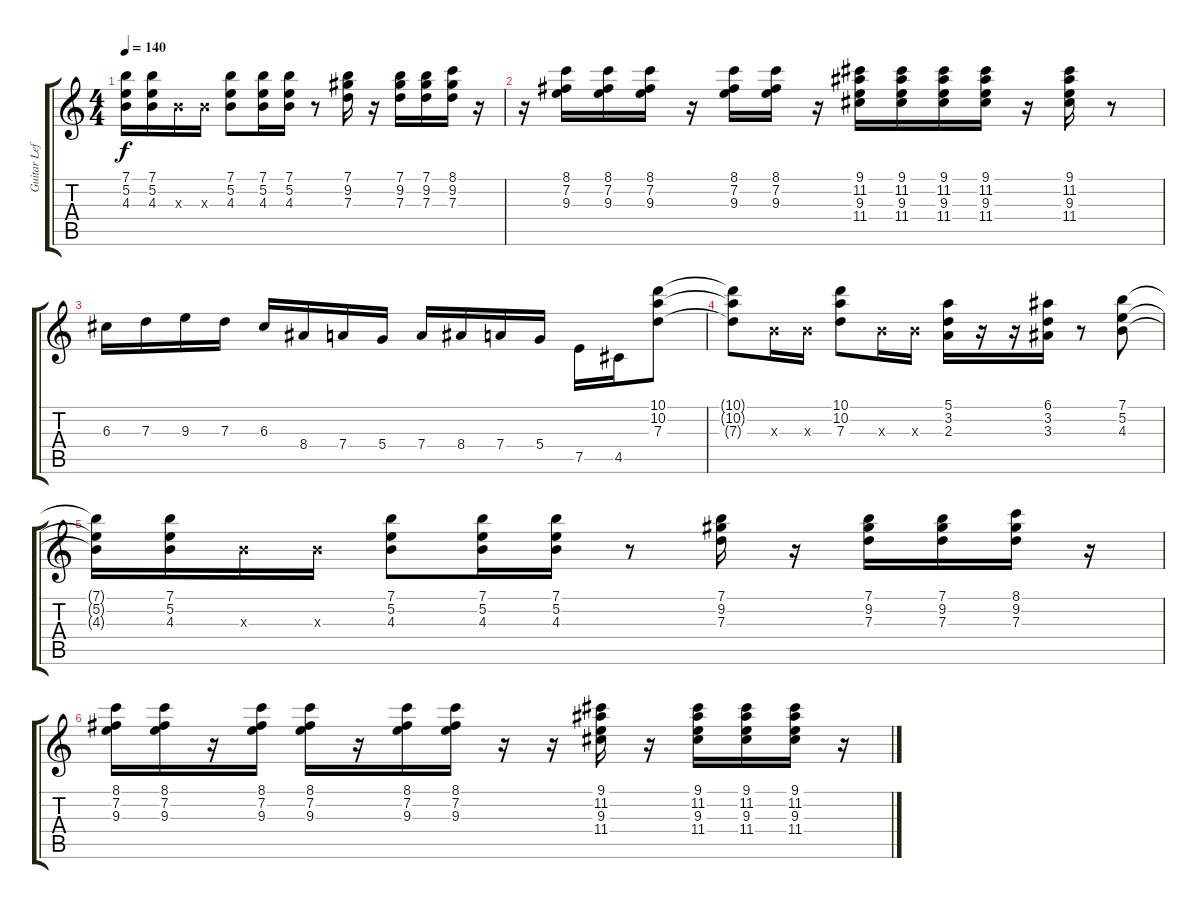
\track ("Guitar Left" "Guitar Lef") {instrument overdrivenguitar}
\staff {score tabs}
\tuning (E4 B3 G3 D3 A2 D2) {hide}
\ts (4 4)
\tempo 140
\clef g2
\ks c
(7.1{t} 5.2{t} 4.3{t}).16{dy f} (7.1 5.2 4.3).16 4.3{x}.16 4.3{x}.16 (7.1 5.2 4.3).8 (7.1 5.2 4.3).16 (7.1 5.2 4.3).16 r.8 (7.1 9.2 7.3).16 r.16 (7.1 9.2 7.3).16 (7.1 9.2 7.3).16 (8.1 9.2 7.3).16 r.16 |
r.16 (8.1 7.2 9.3).16 (8.1 7.2 9.3).16 (8.1 7.2 9.3).16 r.16 (8.1 7.2 9.3).16 (8.1 7.2 9.3).16 r.16 (9.1 11.2 9.3 11.4).16 (9.1 11.2 9.3 11.4).16 (9.1 11.2 9.3 11.4).16 (9.1 11.2 9.3 11.4).16 r.16 (9.1 11.2 9.3 11.4).16 r.8 |
6.3.16 7.3.16 9.3.16 7.3.16 6.3.16 8.4.16 7.4.16 5.4.16 7.4.16 8.4.16 7.4.16 5.4.16 7.5.16 4.5.16 (10.1 10.2 7.3).8 |
(10.1{t} 10.2{t} 7.3{t}).8 4.3{x}.16 4.3{x}.16 (10.1 10.2 7.3).8 4.3{x}.16 4.3{x}.16 (5.1 3.2 2.3).16 r.16 r.16 (6.1 3.2 3.3).16 r.8 (7.1 5.2 4.3).8 |
(7.1{t} 5.2{t} 4.3{t}).16 (7.1 5.2 4.3).16 4.3{x}.16 4.3{x}.16 (7.1 5.2 4.3).8 (7.1 5.2 4.3).16 (7.1 5.2 4.3).16 r.8 (7.1 9.2 7.3).16 r.16 (7.1 9.2 7.3).16 (7.1 9.2 7.3).16 (8.1 9.2 7.3).16 r.16 |
(8.1 7.2 9.3).16 (8.1 7.2 9.3).16 r.16 (8.1 7.2 9.3).16 (8.1 7.2 9.3).16 r.16 (8.1 7.2 9.3).16 (8.1 7.2 9.3).16 r.16 r.16 (9.1 11.2 9.3 11.4).16 r.16 (9.1 11.2 9.3 11.4).16 (9.1 11.2 9.3 11.4).16 (9.1 11.2 9.3 11.4).16 r.16
